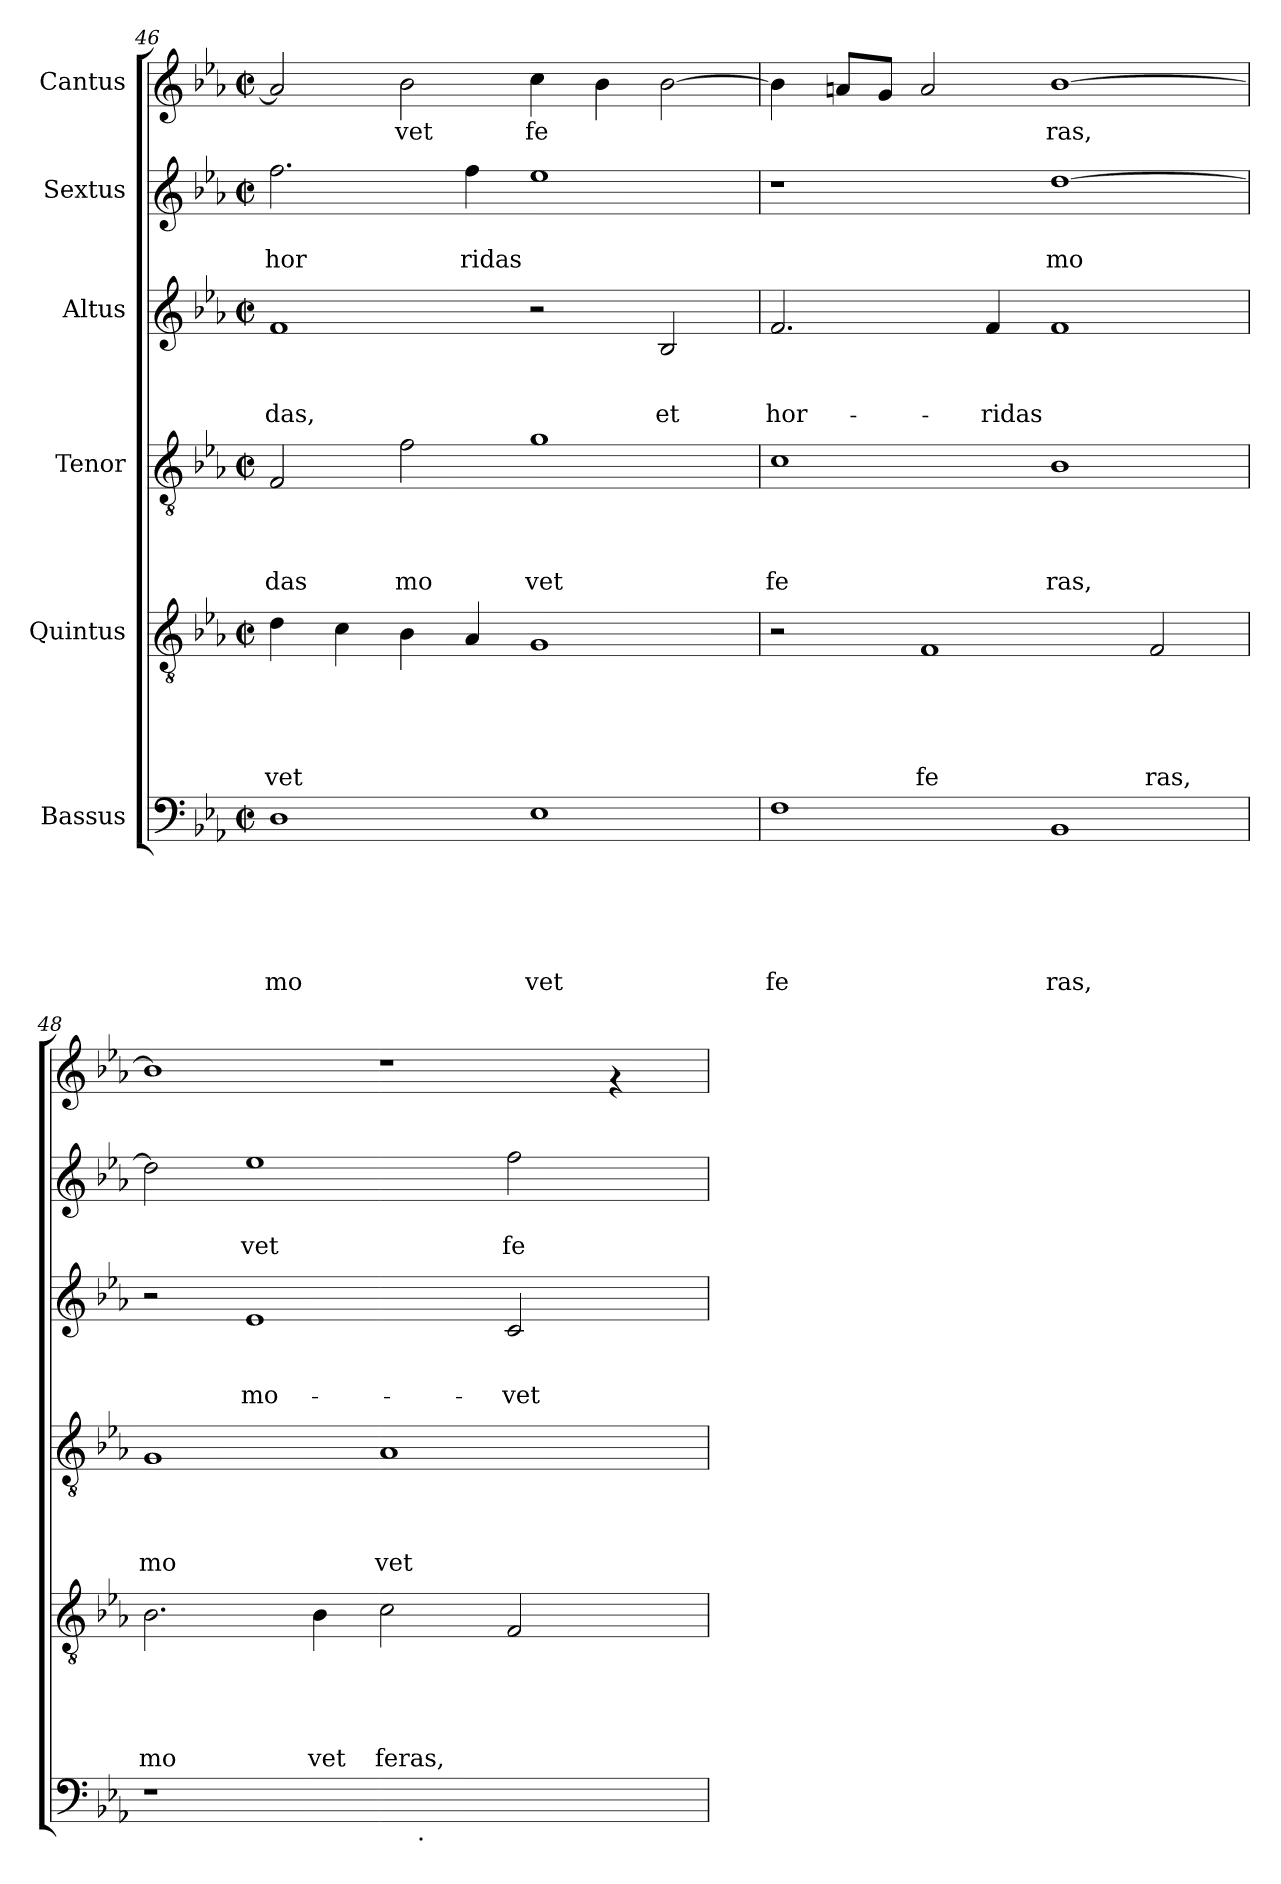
**kern	**text	**text	**text	**text	**text	**text	**kern	**text	**text	**text	**text	**text	**kern	**text	**text	**text	**text	**kern	**text	**text	**text	**kern	**text	**text	**kern	**text
*part6	*part6	*part6	*part6	*part6	*part6	*part6	*part5	*part5	*part5	*part5	*part5	*part5	*part4	*part4	*part4	*part4	*part4	*part3	*part3	*part3	*part3	*part2	*part2	*part2	*part1	*part1
*staff6	*staff6	*staff6	*staff6	*staff6	*staff6	*staff6	*staff5	*staff5	*staff5	*staff5	*staff5	*staff5	*staff4	*staff4	*staff4	*staff4	*staff4	*staff3	*staff3	*staff3	*staff3	*staff2	*staff2	*staff2	*staff1	*staff1
*I"Bassus	*	*	*	*	*	*	*I"Quintus	*	*	*	*	*	*I"Tenor	*	*	*	*	*I"Altus	*	*	*	*I"Sextus	*	*	*I"Cantus	*
*clefF4	*	*	*	*	*	*	*clefGv2	*	*	*	*	*	*clefGv2	*	*	*	*	*clefG2	*	*	*	*clefG2	*	*	*clefG2	*
*k[b-e-a-]	*	*	*	*	*	*	*k[b-e-a-]	*	*	*	*	*	*k[b-e-a-]	*	*	*	*	*k[b-e-a-]	*	*	*	*k[b-e-a-]	*	*	*k[b-e-a-]	*
*E-:	*	*	*	*	*	*	*E-:	*	*	*	*	*	*E-:	*	*	*	*	*E-:	*	*	*	*E-:	*	*	*E-:	*
*M2/2	*	*	*	*	*	*	*M2/2	*	*	*	*	*	*M2/2	*	*	*	*	*M2/2	*	*	*	*M2/2	*	*	*M2/2	*
*met(c|)	*	*	*	*	*	*	*met(c|)	*	*	*	*	*	*met(c|)	*	*	*	*	*met(c|)	*	*	*	*met(c|)	*	*	*met(c|)	*
=46	=46	=46	=46	=46	=46	=46	=46	=46	=46	=46	=46	=46	=46	=46	=46	=46	=46	=46	=46	=46	=46	=46	=46	=46	=46	=46
!	!	!	!	!	!	!LO:LY:b	!	!	!	!	!	!LO:LY:b	!	!	!	!	!LO:LY:b	!	!	!	!LO:LY:b	!	!	!LO:LY:b	!	!
1D	.	.	.	.	.	mo	4d\	.	.	.	.	vet	2F/	.	.	.	das	1f	.	.	-das,	2.ff\	.	hor	2a/]	.
.	.	.	.	.	.	.	4c\	.	.	.	.	.	.	.	.	.	.	.	.	.	.	.	.	.	.	.
!	!	!	!	!	!	!	!	!	!	!	!	!	!	!	!	!	!LO:LY:b	!	!	!	!	!	!	!	!	!LO:LY:b
.	.	.	.	.	.	.	4B-\	.	.	.	.	.	2f\	.	.	.	mo	.	.	.	.	.	.	.	2b-\	vet
!	!	!	!	!	!	!	!	!	!	!	!	!	!	!	!	!	!	!	!	!	!	!	!	!LO:LY:b	!	!
.	.	.	.	.	.	.	4A-/	.	.	.	.	.	.	.	.	.	.	.	.	.	.	4ff\	.	ridas	.	.
!	!	!	!	!	!	!LO:LY:b	!	!	!	!	!	!	!	!	!	!	!LO:LY:b	!	!	!	!	!	!	!	!	!LO:LY:b
1E-	.	.	.	.	.	vet	1G	.	.	.	.	.	1g	.	.	.	vet	2r	.	.	.	1ee-	.	.	4cc\	fe
.	.	.	.	.	.	.	.	.	.	.	.	.	.	.	.	.	.	.	.	.	.	.	.	.	4b-\	.
!	!	!	!	!	!	!	!	!	!	!	!	!	!	!	!	!	!	!	!	!	!LO:LY:b	!	!	!	!	!
.	.	.	.	.	.	.	.	.	.	.	.	.	.	.	.	.	.	2B-/	.	.	et	.	.	.	[>2b-\	.
=47	=47	=47	=47	=47	=47	=47	=47	=47	=47	=47	=47	=47	=47	=47	=47	=47	=47	=47	=47	=47	=47	=47	=47	=47	=47	=47
!	!	!	!	!	!	!LO:LY:b	!	!	!	!	!	!	!	!	!	!	!LO:LY:b	!	!	!	!LO:LY:b	!	!	!	!	!
1F	.	.	.	.	.	fe	2r	.	.	.	.	.	1c	.	.	.	fe	2.f/	.	.	hor-	1r	.	.	4b-\]	.
.	.	.	.	.	.	.	.	.	.	.	.	.	.	.	.	.	.	.	.	.	.	.	.	.	8an/L	.
.	.	.	.	.	.	.	.	.	.	.	.	.	.	.	.	.	.	.	.	.	.	.	.	.	8g/J	.
!	!	!	!	!	!	!	!	!	!	!	!	!LO:LY:b	!	!	!	!	!	!	!	!	!	!	!	!	!	!
.	.	.	.	.	.	.	1F	.	.	.	.	fe	.	.	.	.	.	.	.	.	.	.	.	.	2a/	.
!	!	!	!	!	!	!	!	!	!	!	!	!	!	!	!	!	!	!	!	!	!LO:LY:b	!	!	!	!	!
.	.	.	.	.	.	.	.	.	.	.	.	.	.	.	.	.	.	4f/	.	.	-ridas	.	.	.	.	.
!	!	!	!	!	!	!LO:LY:b	!	!	!	!	!	!	!	!	!	!	!LO:LY:b	!	!	!	!	!	!	!LO:LY:b	!	!LO:LY:b
1BB-	.	.	.	.	.	ras,	.	.	.	.	.	.	1B-	.	.	.	ras,	1f	.	.	.	[>1dd	.	mo	[>1b-	ras,
!	!	!	!	!	!	!	!	!	!	!	!	!LO:LY:b	!	!	!	!	!	!	!	!	!	!	!	!	!	!
.	.	.	.	.	.	.	2F/	.	.	.	.	ras,	.	.	.	.	.	.	.	.	.	.	.	.	.	.
=48	=48	=48	=48	=48	=48	=48	=48	=48	=48	=48	=48	=48	=48	=48	=48	=48	=48	=48	=48	=48	=48	=48	=48	=48	=48	=48
!	!	!	!	!	!	!	!	!	!	!	!	!LO:LY:b	!	!	!	!	!LO:LY:b	!	!	!	!	!	!	!	!	!
1r	.	.	.	.	.	.	2.B-\	.	.	.	.	mo	1G	.	.	.	mo	2r	.	.	.	2dd\]	.	.	1b-]	.
!	!	!	!	!	!	!	!	!	!	!	!	!	!	!	!	!	!	!	!	!	!LO:LY:b	!	!	!LO:LY:b	!	!
.	.	.	.	.	.	.	.	.	.	.	.	.	.	.	.	.	.	1e-	.	.	mo-	1ee-	.	vet	.	.
!	!	!	!	!	!	!	!	!	!	!	!	!LO:LY:b	!	!	!	!	!	!	!	!	!	!	!	!	!	!
.	.	.	.	.	.	.	4B-\	.	.	.	.	vet	.	.	.	.	.	.	.	.	.	.	.	.	.	.
!	!	!	!	!	!	!	!	!	!	!	!	!LO:LY:b	!	!	!	!	!LO:LY:b	!	!	!	!	!	!	!	!	!
16.ryy	.	.	.	.	.	.	2c\	.	.	.	.	feras,	1A-	.	.	.	vet	.	.	.	.	.	.	.	1r	.
!LO:TX:b:t=.	!	!	!	!	!	!	!	!	!	!	!	!	!	!	!	!	!	!	!	!	!	!	!	!	!	!
1ryy	.	.	.	.	.	.	.	.	.	.	.	.	.	.	.	.	.	.	.	.	.	.	.	.	.	.
!	!	!	!	!	!	!	!	!	!	!	!	!	!	!	!	!	!	!	!	!	!LO:LY:b	!	!	!LO:LY:b	!	!
.	.	.	.	.	.	.	2F/	.	.	.	.	.	.	.	.	.	.	2c/	.	.	-vet	2ff\	.	fe	.	.
.	.	.	.	.	.	.	4ryy	.	.	.	.	.	4ryy	.	.	.	.	4ryy	.	.	.	4ryy	.	.	4rf	.
8ryy	.	.	.	.	.	.	.	.	.	.	.	.	.	.	.	.	.	.	.	.	.	.	.	.	.	.
32ryy	.	.	.	.	.	.	.	.	.	.	.	.	.	.	.	.	.	.	.	.	.	.	.	.	.	.
=	=	=	=	=	=	=	=	=	=	=	=	=	=	=	=	=	=	=	=	=	=	=	=	=	=	=
*-	*-	*-	*-	*-	*-	*-	*-	*-	*-	*-	*-	*-	*-	*-	*-	*-	*-	*-	*-	*-	*-	*-	*-	*-	*-	*-
